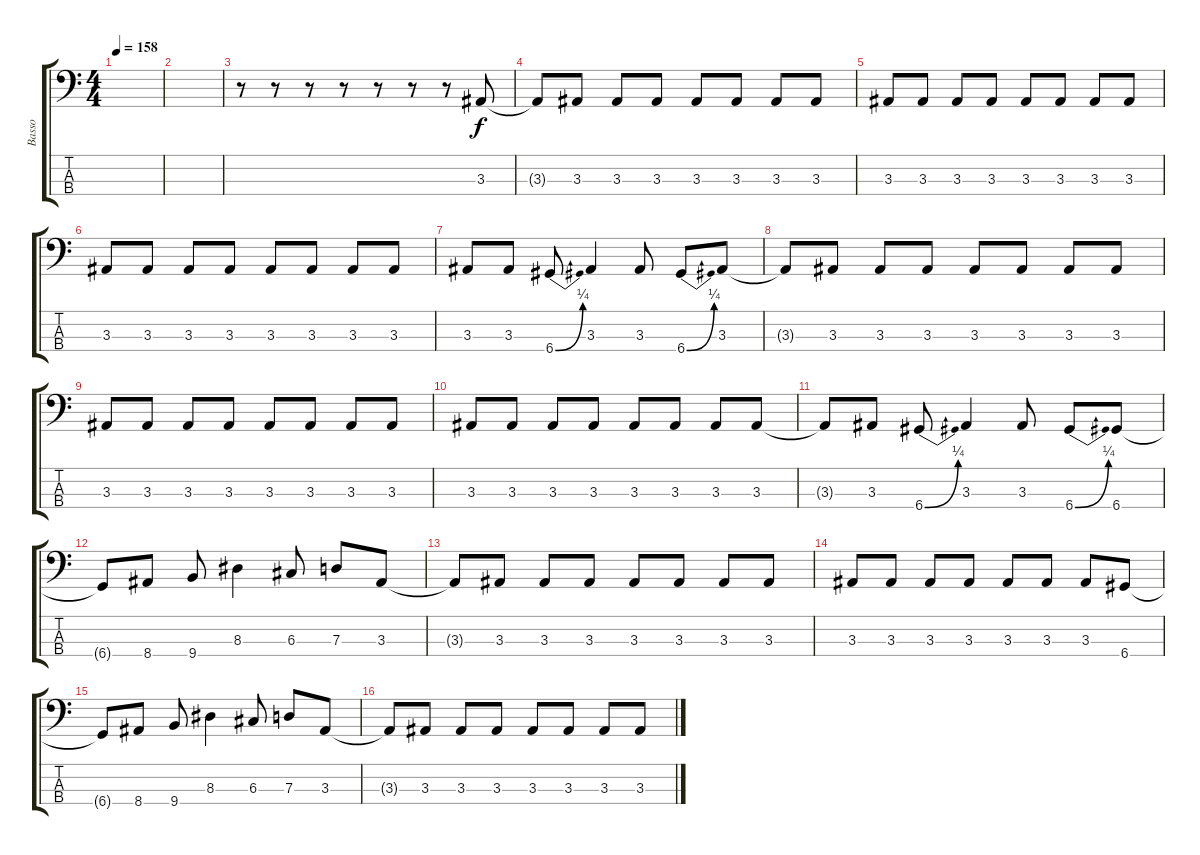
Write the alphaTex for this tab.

\track ("Basso" "Basso") {instrument electricbassfinger}
\staff {score tabs}
\tuning (F2 C2 G1 D1) {hide}
\ts (4 4)
\tempo 158
\clef f4
\ks c
|
|
r.8 r.8 r.8 r.8 r.8 r.8 r.8 3.3.8 |
3.3{t}.8 3.3.8 3.3.8 3.3.8 3.3.8 3.3.8 3.3.8 3.3.8 |
3.3.8 3.3.8 3.3.8 3.3.8 3.3.8 3.3.8 3.3.8 3.3.8 |
3.3.8 3.3.8 3.3.8 3.3.8 3.3.8 3.3.8 3.3.8 3.3.8 |
3.3.8 3.3.8 6.4{be (bend 0 0 60 1)}.8 3.3.4 3.3.8 6.4{be (bend 0 0 60 1)}.8 3.3.8 |
3.3{t}.8 3.3.8 3.3.8 3.3.8 3.3.8 3.3.8 3.3.8 3.3.8 |
3.3.8 3.3.8 3.3.8 3.3.8 3.3.8 3.3.8 3.3.8 3.3.8 |
3.3.8 3.3.8 3.3.8 3.3.8 3.3.8 3.3.8 3.3.8 3.3.8 |
3.3{t}.8 3.3.8 6.4{be (bend 0 0 60 1)}.8 3.3.4 3.3.8 6.4{be (bend 0 0 60 1)}.8 6.4.8 |
6.4{t}.8 8.4.8 9.4.8 8.3.4 6.3.8 7.3.8 3.3.8 |
3.3{t}.8 3.3.8 3.3.8 3.3.8 3.3.8 3.3.8 3.3.8 3.3.8 |
3.3.8 3.3.8 3.3.8 3.3.8 3.3.8 3.3.8 3.3.8 6.4.8 |
6.4{t}.8 8.4.8 9.4.8 8.3.4 6.3.8 7.3.8 3.3.8 |
3.3{t}.8 3.3.8 3.3.8 3.3.8 3.3.8 3.3.8 3.3.8 3.3.8
